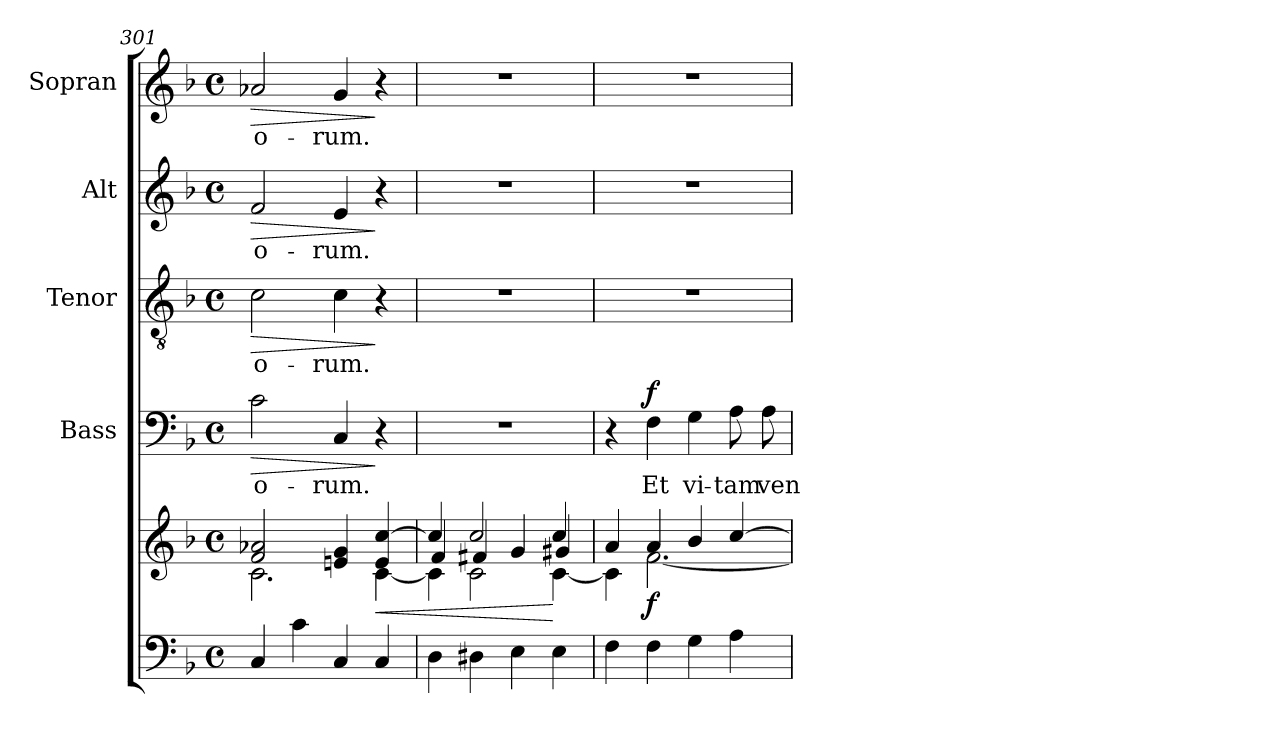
**kern	**kern	**dynam	**kern	**text	**dynam	**kern	**text	**dynam	**kern	**text	**dynam	**kern	**text	**dynam
*part5	*part5	*part5	*part4	*part4	*part4	*part3	*part3	*part3	*part2	*part2	*part2	*part1	*part1	*part1
*staff6	*staff5	*staff5/6	*staff4	*staff4	*staff4	*staff3	*staff3	*staff3	*staff2	*staff2	*staff2	*staff1	*staff1	*staff1
*	*	*	*I"Bass	*	*	*I"Tenor	*	*	*I"Alt	*	*	*I"Sopran	*	*
*	*	*	*I'B.	*	*	*I'T.	*	*	*I'A.	*	*	*I'S.	*	*
!!LO:LB:g=z
*clefF4	*clefG2	*	*clefF4	*	*	*clefGv2	*	*	*clefG2	*	*	*clefG2	*	*
*k[b-]	*k[b-]	*	*k[b-]	*	*	*k[b-]	*	*	*k[b-]	*	*	*k[b-]	*	*
*F:	*F:	*	*F:	*	*	*F:	*	*	*F:	*	*	*F:	*	*
*M4/4	*M4/4	*	*M4/4	*	*	*M4/4	*	*	*M4/4	*	*	*M4/4	*	*
*met(c)	*met(c)	*	*met(c)	*	*	*met(c)	*	*	*met(c)	*	*	*met(c)	*	*
=301	=301	=301	=301	=301	=301	=301	=301	=301	=301	=301	=301	=301	=301	=301
*	*^	*	*	*	*	*	*	*	*	*	*	*	*	*
!	!	!	!	!	!LO:LY:b	!LO:HP:b	!	!LO:LY:b	!LO:HP:b	!	!LO:LY:b	!LO:HP:b	!	!LO:LY:b	!LO:HP:b
4C/	2f/ 2a-X/	2.c\	.	2c\	-o-	>	2c\	-o-	>	2f/	-o-	>	2a-X/	-o-	>
4c\	.	.	.	.	.	.	.	.	.	.	.	.	.	.	.
!	!	!	!	!	!LO:LY:b	!	!	!LO:LY:b	!	!	!LO:LY:b	!	!	!LO:LY:b	!
4C/	4en/ 4g/	.	.	4C/	-rum.	.	4c\	-rum.	.	4e/	-rum.	.	4g/	-rum.	.
!	!	!	!LO:HP:b	!	!	!	!	!	!	!	!	!	!	!	!
4C/	4e/ [>4cc/	[<4c\	<	4r	.	]	4r	.	]	4r	.	]	4r	.	]
=302	=302	=302	=302	=302	=302	=302	=302	=302	=302	=302	=302	=302	=302	=302	=302
*	*	*^	*	*	*	*	*	*	*	*	*	*	*	*	*
4D\	4cc/]	4c\]	4f/	.	1r	.	.	1r	.	.	1r	.	.	1r	.	.
4D#X\	2cc/	2c\	4f#X/	.	.	.	.	.	.	.	.	.	.	.	.	.
4E\	.	.	4g/	.	.	.	.	.	.	.	.	.	.	.	.	.
4E\	4cc/	[<4c\	4g#X/	[	.	.	.	.	.	.	.	.	.	.	.	.
*	*	*v	*v	*	*	*	*	*	*	*	*	*	*	*	*	*
=303	=303	=303	=303	=303	=303	=303	=303	=303	=303	=303	=303	=303	=303	=303	=303
4F\	4a/	4c\]	.	4r	.	.	1r	.	.	1r	.	.	1r	.	.
!	!	!	!LO:DY:b	!	!LO:LY:b	!LO:DY:a	!	!	!	!	!	!	!	!	!
4F\	4a/	[<2.f\	f	4F\	Et	f	.	.	.	.	.	.	.	.	.
!	!	!	!	!	!LO:LY:b	!	!	!	!	!	!	!	!	!	!
4G\	4b-/	.	.	4G\	vi-	.	.	.	.	.	.	.	.	.	.
!	!	!	!	!	!LO:LY:b	!	!	!	!	!	!	!	!	!	!
4A\	[>4cc/	.	.	8A\	-tam	.	.	.	.	.	.	.	.	.	.
!	!	!	!	!	!LO:LY:b	!	!	!	!	!	!	!	!	!	!
.	.	.	.	8A\	ven-	.	.	.	.	.	.	.	.	.	.
*	*v	*v	*	*	*	*	*	*	*	*	*	*	*	*	*
=	=	=	=	=	=	=	=	=	=	=	=	=	=	=
*-	*-	*-	*-	*-	*-	*-	*-	*-	*-	*-	*-	*-	*-	*-
